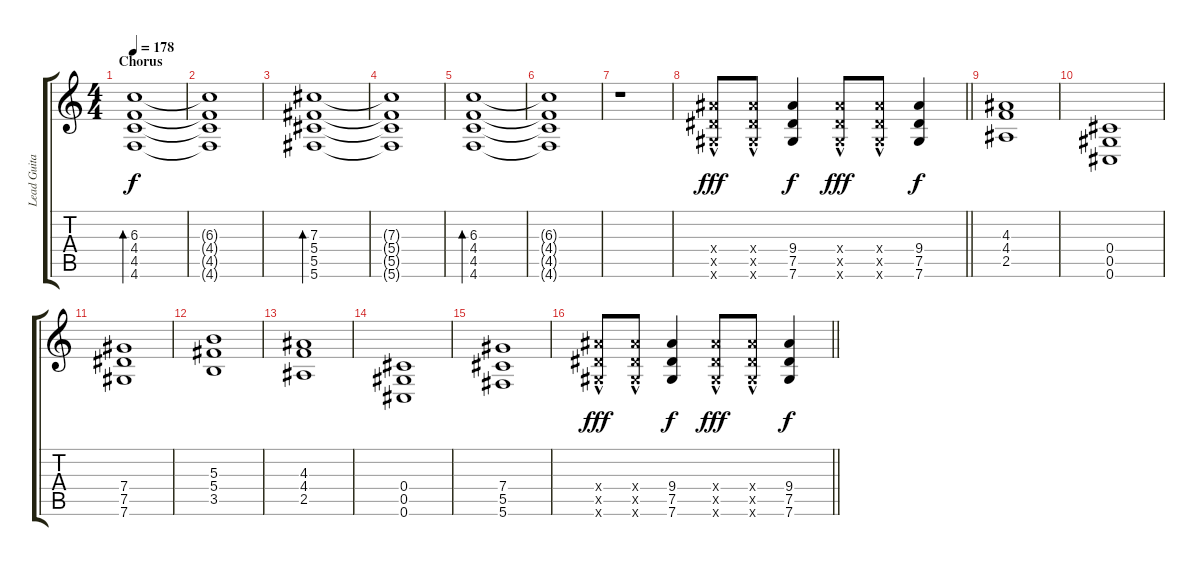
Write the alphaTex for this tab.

\track ("Lead Guitar (Barry Stock)" "Lead Guita") {instrument distortionguitar}
\staff {score tabs}
\tuning (Eb4 Bb3 Gb3 Db3 Ab2 Db2) {hide}
\ts (4 4)
\section ("" "Chorus")
\tempo 178
\clef g2
\ks c
(6.3 4.4 4.5 4.6).1{bd 240 dy f instrument electricguitarclean} |
(6.3{t} 4.4{t} 4.5{t} 4.6{t}).1 |
(7.3 5.4 5.5 5.6).1{bd 240} |
(7.3{t} 5.4{t} 5.5{t} 5.6{t}).1 |
(6.3 4.4 4.5 4.6).1{bd 240} |
(6.3{t} 4.4{t} 4.5{t} 4.6{t}).1 |
r.1 |
\barLineRight lightlight
(9.4{hac x} 7.5{hac x} 7.6{hac x}).8{dy fff instrument distortionguitar} (9.4{hac x} 7.5{hac x} 7.6{hac x}).8 (9.4 7.5 7.6).4{dy f} (9.4{hac x} 7.5{hac x} 7.6{hac x}).8{dy fff} (9.4{hac x} 7.5{hac x} 7.6{hac x}).8 (9.4 7.5 7.6).4{dy f} |
(4.3 4.4 2.5).1 |
(0.4 0.5 0.6).1 |
(7.4 7.5 7.6).1 |
(5.3 5.4 3.5).1 |
(4.3 4.4 2.5).1 |
(0.4 0.5 0.6).1 |
(7.4 5.5 5.6).1 |
\barLineRight lightlight
(9.4{hac x} 7.5{hac x} 7.6{hac x}).8{dy fff} (9.4{hac x} 7.5{hac x} 7.6{hac x}).8 (9.4 7.5 7.6).4{dy f} (9.4{hac x} 7.5{hac x} 7.6{hac x}).8{dy fff} (9.4{hac x} 7.5{hac x} 7.6{hac x}).8 (9.4 7.5 7.6).4{dy f}
